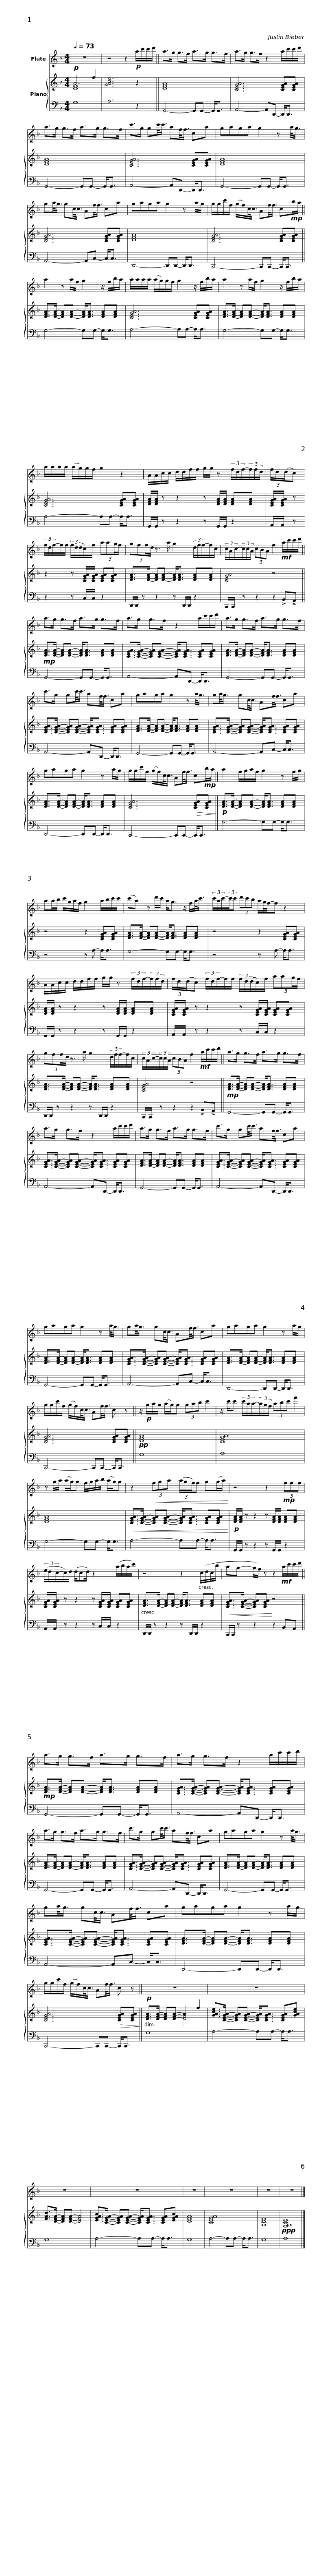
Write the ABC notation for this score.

X:1
%%score 1 { ( 2 3 ) | 4 }
L:1/8
Q:1/4=73
M:4/4
I:linebreak $
K:F
V:1 treble
V:2 treble
V:3 treble
V:4 bass
V:1
 z8 | z4 z2!p! a/c'/c'/d'/ || a>g g>f a>g g>f | a>g g>f z2 a/c'/c'/d'/ |$ a>g g>f a>g g>f | %5
 c'>g gc'/<c'/ af/<f/ ca | gaga g2 z a/<g/ |$ ga/<g/ gc/<c/ Af/<f/ ca | gaga g2 z a/g/ | g/g/c'/f/ (g/f/)c/<c/ Af/<f/ c!mp!b/a/ ||$ %10
 a2 z a/f/ g2 z/ f/b/a/ | a/a/a/a/ (a/g/)g/f/ g2 z/ f/b/a/ | a2 z a/f/ g2 z/ f/b/a/ |$ a/a/a/a/ (a/g/)g/f/ g2 z2 | A/A/c/c/ d/d/f/f/ g/g/ z (3f/d/f/-(3f/f/d/ |$ %15
 (3f/d/(d/c) (3f/d/f/-f/f/ (3f/d/(d/c/)f/ (3:2:4aag/f/ | (3:2:4gff/d/ z3/2 a/ g2 (3d/f/f/-f/c/ |$ (3c/A/c/-(3c/c/A/ (3cBA f2!mf! a/c'/c'/d'/ || a>g g>f a>g g>f |$ a>g g>f z2 a/c'/c'/d'/ | %20
 a>g g>f a>g g>f |$ c'>g gc'/<c'/ af/<f/ ca | gaga g2 z a/<g/ |$ ga/<g/ gc/<c/ Af/<f/ ca | gaga g2 z a/g/ |$ %25
 g/g/c'/f/ (g/f/)c/<c/ Af/<f/ c!mp!b/a/ || a2 f/g/a/f/ g2 z f/g/ |$ aa/b/ c'/g/a/f/ g2 a/b/c'/c'/ | (c'a) z d'/c'/ a<g z/ f/a/<c'/ |$ (3c'/a/c'/-(3:2:2c'/c' (3d'c'b a/g/4f/4-f z2 | %30
 A/A/c/c/ d/d/f/f/ g/g/ z (3f/d/f/-(3f/f/d/ |$ (3f/d/(d/c) (3f/d/f/-f/f/ (3f/d/(d/c/)f/ (3:2:4aag/f/ | (3:2:4gff/d/ z3/2 a/ g2 (3d/f/f/-f/c/ |$ (3c/A/c/-(3c/c/A/ (3cBA f2!mf! a/c'/c'/d'/ || a>g g>f a>g g>f |$ %35
 a>g g>f z2 a/c'/c'/d'/ | a>g g>f a>g g>f |$ c'>g gc'/<c'/ af/<f/ ca | gaga g2 z a/<g/ |$ ga/<g/ gc/<c/ Af/<f/ ca | %40
 gaga g2 z a/g/ |$ g/g/c'/f/ (g/f/)c/<c/ Af/<f/ c z || z/!p! g/a/g/ (a/g/)g (3gab c'2 |$ z/ c'/c' (3c'/a/a/-(3a/g/f/ (3abc' f'2 | z g/a/ (a/g/)g f/g/a/b/ (a/g/)g |$ %45
 z2!<(! (3fga (3(a/g/f/)f g(g/a/)!<)! | z4 z2!mp! (3fff |$ (3(e/d/c/-c/)d/ (d/cd/) z2 (a/b/a/c'/) | z4 z2 (c/d/c/b/ |$ ag- g/f/) z z2!mf! a/c'/c'/d'/ || %50
 a>g g>f a>g g>f |$ a>g g>f z2 a/c'/c'/d'/ | a>g g>f a>g g>f |$ c'>g gc'/<c'/ af/<f/ ca | gaga g2 z a/<g/ |$ %55
 ga/<g/ gc/<c/ Af/<f/ ca | gaga g2 z a/g/ |$ g/g/c'/f/ (g/f/)c/<c/ Af/<f/ c z || z8 | z8 |$ %60
 z8 | z8 | z8 | z8 | z8 | %65
 z8 |] %66
V:2
!p! A6 f2 | [GAce]6 z2 || [DFA]8 | [CEGA]6 [CEGA][CEGA] |$ [DFA]8 | %5
 [CEGA]6 [CEGA][CEGA] | [DFA]8 |$ [CEGA]6 [CEGA][CEGA] | [DFA]8 | [CEGA]6 [CEGA][CEGA] ||$ %10
 [DFA]>[DFA]- [DFA][DFA]- [DFA]<[DFA] [DFA][DFA] | [CEGA]6 [CEGA][CEGA] | [DFA]>[DFA]- [DFA][DFA]- [DFA]<[DFA] [DFA][DFA] |$ [CEGA]6 [CEGA][CEGA] | [DFA]/[DFA]/ z z2 z [DFA]/[DFA]/ [DFA][DFA] |$ %15
 [CEGA]/[CEGA]/ z z2 z [CEGA]/[CEGA]/ [CEGA][CEGA] | [DFA]>[DFA]- [DFA][DFA]- [DFA]<[DFA] [DFA][DFA] |$ [CEGA]4 z4 ||!mp! [DFA]>[DFA]- [DFA][DFA]- [DFA]<[DFA] [DFA][DFA] |$ [CEGA]>[CEGA]- [CEGA][CEGA]- [CEGA]<[CEGA] [CEGA][CEGA] | %20
 [DFA]>[DFA]- [DFA][DFA]- [DFA]<[DFA] [DFA][DFA] |$ [CEGA]>[CEGA]- [CEGA][CEGA]- [CEGA]<[CEGA] [CEGA][CEGA] | [DFA]>[DFA]- [DFA][DFA]- [DFA]<[DFA] [DFA][DFA] |$ [CEGA]>[CEGA]- [CEGA][CEGA]- [CEGA]<[CEGA] [CEGA][CEGA] | [DFA]>[DFA]- [DFA][DFA]- [DFA]<[DFA] [DFA][DFA] |$ %25
 [CEGA]6!>(! [CEGA][CEGA]!>)! ||!p! [DFA]>[DFA]- [DFA][DFA]- [DFA]<[DFA] [DFA][DFA] |$ z4 z2 [CEGA][CEGA] | [DFA]>[DFA]- [DFA][DFA]- [DFA]<[DFA] [DFA][DFA] |$ z4 z2 [CEGA][CEGA] | %30
 [DFA]/[DFA]/ z z2 z [DFA]/[DFA]/ [DFA][DFA] |$ [CEGA]/[CEGA]/ z z2 z [CEGA]/[CEGA]/ [CEGA][CEGA] | [DFA]>[DFA]- [DFA][DFA]- [DFA]<[DFA] [DFA][DFA] |$ [CEGA]4 z4 ||!mp! [DFA]>[DFA]- [DFA][DFA]- [DFA]<[DFA] [DFA][DFA] |$ %35
 [CEGA]>[CEGA]- [CEGA][CEGA]- [CEGA]<[CEGA] [CEGA][CEGA] | [DFA]>[DFA]- [DFA][DFA]- [DFA]<[DFA] [DFA][DFA] |$ [CEGA]>[CEGA]- [CEGA][CEGA]- [CEGA]<[CEGA] [CEGA][CEGA] | [DFA]>[DFA]- [DFA][DFA]- [DFA]<[DFA] [DFA][DFA] |$ [CEGA]>[CEGA]- [CEGA][CEGA]- [CEGA]<[CEGA] [CEGA][CEGA] | %40
 [DFA]>[DFA]- [DFA][DFA]- [DFA]<[DFA] [DFA][DFA] |$ [CEGA]6 [CEGA][CEGA] ||!pp! [DFA]8 |$ [CEGA]8 | [DFA]8 |$ %45
!<(! [CEGA]>[CEGA]- [CEGA][CEGA]- [CEGA]<[CEGA] [CEGA][CEGA]!<)! |!p! [DFA]/[DFA]/ z z2 z [DFA]/[DFA]/ [DFA][DFA] |$ [CEGA]/[CEGA]/ z z2 z [CEGA]/[CEGA]/ [CEGA][CEGA] | [DFA]>[DFA]- [DFA][DFA]- [DFA]<[DFA] [DFA][DFA] |$!<(! [CEGA]>[CEGA]- [CEGA][CEGA]!<)! z4 || %50
!mp! [DFA]>[DFA]- [DFA][DFA]- [DFA]<[DFA] [DFA][DFA] |$ [CEGA]>[CEGA]- [CEGA][CEGA]- [CEGA]<[CEGA] [CEGA][CEGA] | [DFA]>[DFA]- [DFA][DFA]- [DFA]<[DFA] [DFA][DFA] |$ [CEGA]>[CEGA]- [CEGA][CEGA]- [CEGA]<[CEGA] [CEGA][CEGA] | [DFA]>[DFA]- [DFA][DFA]- [DFA]<[DFA] [DFA][DFA] |$ %55
 [CEGA]>[CEGA]- [CEGA][CEGA]- [CEGA]<[CEGA] [CEGA][CEGA] | [DFA]>[DFA]- [DFA][DFA]- [DFA]<[DFA] [DFA][DFA] |$ [CEGA]6!>(! [CEGA][CEGA]!>)! ||!p! [DFA]>[DFA]- [DFA][DFA]- A2 f2 | [GAce]>[CEGA]- [CEGA][CEGA]- [CEGA]<[CEGA] [CEGA][GAce] |$ %60
 [FAd]>[DFA]- [DFA][DFA]- [DFA]4 | [EGAc]>[CEGA]- [CEGA][CEGA]- [CEGA]<[CEGA] [CEGA][EGAc] | [DFA]8 | [CEGA]8 | [A,DF]8 | %65
!ppp! [G,A,CE]8 |] %66
V:3
 [DF]8 | x8 || x8 | x8 |$ x8 | %5
 x8 | x8 |$ x8 | x8 | x8 ||$ %10
 x8 | x8 | x8 |$ x8 | x8 |$ %15
 x8 | x8 |$ x8 || x8 |$ x8 | %20
 x8 |$ x8 | x8 |$ x8 | x8 |$ %25
 x8 || x8 |$ x8 | x8 |$ x8 | %30
 x8 |$ x8 | x8 |$ x8 || x8 |$ %35
 x8 | x8 |$ x8 | x8 |$ x8 | %40
 x8 |$ x8 || x8 |$ x8 | x8 |$ %45
 x8 | x8 |$ x8 | x8 |$ x8 || %50
 x8 |$ x8 | x8 |$ x8 | x8 |$ %55
 x8 | x8 |$ x8 || x4 [DF]4 | x8 |$ %60
 x8 | x8 | x8 | x8 | x8 | %65
 x8 |] %66
V:4
 G,8 | A,6 z2 || G,,4- G,,G,,- G,,<G,, | A,,4- A,,D,,- D,,<D,, |$ G,,4- G,,G,,- G,,<G,, | %5
 A,,4- A,,D,,- D,,<D,, | G,,4- G,,G,,- G,,<G,, |$ A,,4- A,,C,- C,<C, | D,,4- D,,D,,- D,,<D,, | C,,4- C,,C,,- C,,<C,, ||$ %10
 G,4- G,G,- G,<G, | A,4- A,A,- A,<A, | G,4- G,G,- G,<G, |$ A,4- A,A,- A,<A, | G,,/G,,/ z z2 z G,,/G,,/ z2 |$ %15
 A,,/A,,/ z z2 z C,/C,/ z2 | D,,/D,,/ z z2 z D,,/D,,/ z2 |$ C,,/C,,/ z z2 z2 !>!B,,!>!A,, || G,,4- G,,G,,- G,,<G,, |$ A,,4- A,,D,,- D,,<D,, | %20
 G,,4- G,,G,,- G,,<G,, |$ A,,4- A,,D,,- D,,<D,, | G,,4- G,,G,,- G,,<G,, |$ A,,4- A,,C,- C,<C, | D,,4- D,,D,,- D,,<D,, |$ %25
 C,,4- C,,C,,- C,,<C,, || G,4- G,G,- G,<G, |$ z4 z A,- A,<A, | G,4- G,G,- G,<G, |$ z4 z A,- A,<A, | %30
 G,,/G,,/ z z2 z G,,/G,,/ z2 |$ A,,/A,,/ z z2 z C,/C,/ z2 | D,,/D,,/ z z2 z D,,/D,,/ z2 |$ C,,/C,,/ z z2 z2 !>!B,,!>!A,, || G,,4- G,,G,,- G,,<G,, |$ %35
 A,,4- A,,D,,- D,,<D,, | G,,4- G,,G,,- G,,<G,, |$ A,,4- A,,D,,- D,,<D,, | G,,4- G,,G,,- G,,<G,, |$ A,,4- A,,C,- C,<C, | %40
 D,,4- D,,D,,- D,,<D,, |$ C,,4- C,,C,,- C,,<C,, || G,8 |$ A,8 | G,4- G,G,- G,<G, |$ %45
 A,4- A,A,- A,<A, | G,,/G,,/ z z2 z G,,/G,,/ z2 |$ A,,/A,,/ z z2 z C,/C,/ z2 | D,,/D,,/ z z2 z D,,/D,,/ z2 |$ C,,/C,,/ z z2 z2 B,,A,, || %50
 G,,4- G,,G,,- G,,<G,, |$ A,,4- A,,D,,- D,,<D,, | G,,4- G,,G,,- G,,<G,, |$ A,,4- A,,D,,- D,,<D,, | G,,4- G,,G,,- G,,<G,, |$ %55
 A,,4- A,,C,- C,<C, | D,,4- D,,D,,- D,,<D,, |$ C,,4- C,,C,,- C,,<C,, || G,8 | A,4- A,A,- A,<A, |$ %60
 G,8 | A,4- A,A,- A,<A, | G,8 | A,4- A,A,- A,<A, | G,8 | %65
 A,8 |] %66
